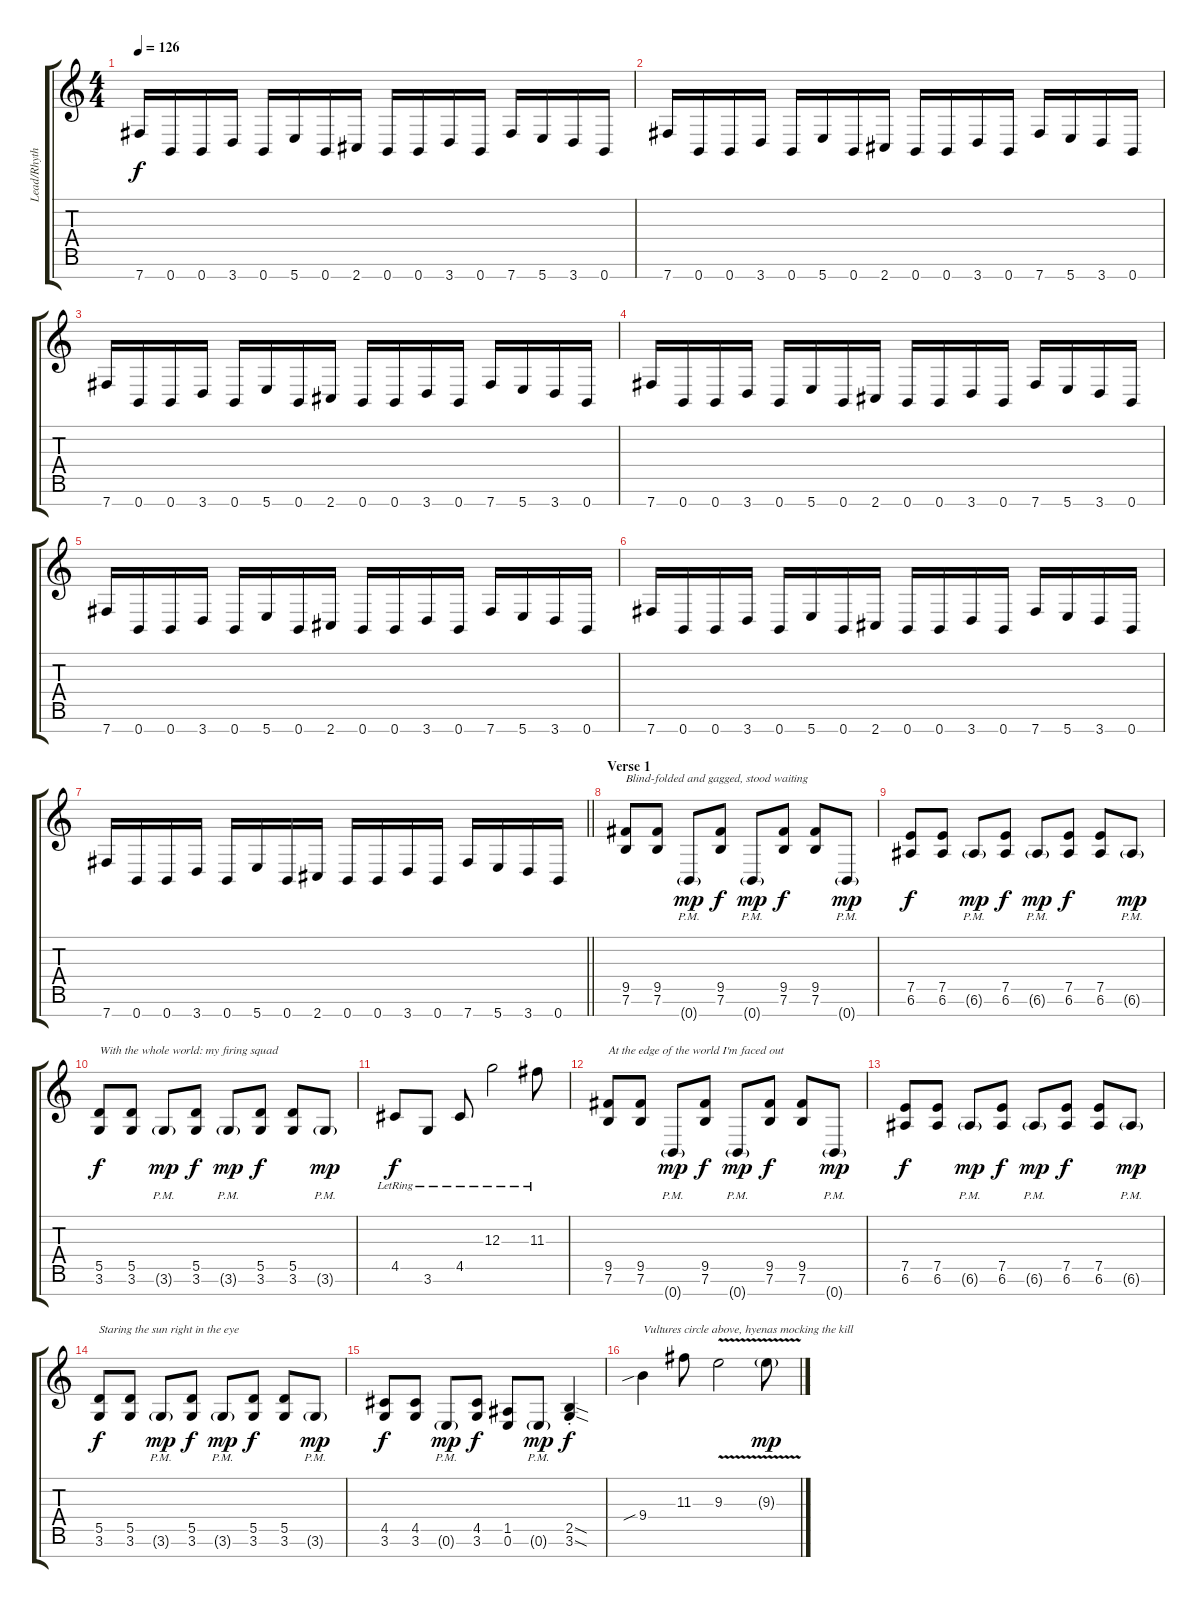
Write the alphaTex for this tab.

\track ("Lead/Rhythm" "Lead/Rhyth") {instrument distortionguitar}
\staff {score tabs}
\tuning (E4 B3 G3 D3 A2 E2 B1) {hide}
\ts (4 4)
\tempo 126
\clef g2
\ks c
7.7.16{dy f} 0.7.16 0.7.16 3.7.16 0.7.16 5.7.16 0.7.16 2.7.16 0.7.16 0.7.16 3.7.16 0.7.16 7.7.16 5.7.16 3.7.16 0.7.16 |
7.7.16 0.7.16 0.7.16 3.7.16 0.7.16 5.7.16 0.7.16 2.7.16 0.7.16 0.7.16 3.7.16 0.7.16 7.7.16 5.7.16 3.7.16 0.7.16 |
7.7.16 0.7.16 0.7.16 3.7.16 0.7.16 5.7.16 0.7.16 2.7.16 0.7.16 0.7.16 3.7.16 0.7.16 7.7.16 5.7.16 3.7.16 0.7.16 |
7.7.16 0.7.16 0.7.16 3.7.16 0.7.16 5.7.16 0.7.16 2.7.16 0.7.16 0.7.16 3.7.16 0.7.16 7.7.16 5.7.16 3.7.16 0.7.16 |
7.7.16 0.7.16 0.7.16 3.7.16 0.7.16 5.7.16 0.7.16 2.7.16 0.7.16 0.7.16 3.7.16 0.7.16 7.7.16 5.7.16 3.7.16 0.7.16 |
7.7.16 0.7.16 0.7.16 3.7.16 0.7.16 5.7.16 0.7.16 2.7.16 0.7.16 0.7.16 3.7.16 0.7.16 7.7.16 5.7.16 3.7.16 0.7.16 |
\barLineRight lightlight
7.7.16 0.7.16 0.7.16 3.7.16 0.7.16 5.7.16 0.7.16 2.7.16 0.7.16 0.7.16 3.7.16 0.7.16 7.7.16 5.7.16 3.7.16 0.7.16 |
\section ("" "Verse 1")
(9.5 7.6).8{txt "Blind-folded and gagged, stood waiting"} (9.5 7.6).8 0.7{g pm}.8{dy mp} (9.5 7.6).8{dy f} 0.7{g pm}.8{dy mp} (9.5 7.6).8{dy f} (9.5 7.6).8 0.7{g pm}.8{dy mp} |
(7.5 6.6).8{dy f} (7.5 6.6).8 6.6{g pm}.8{dy mp} (7.5 6.6).8{dy f} 6.6{g pm}.8{dy mp} (7.5 6.6).8{dy f} (7.5 6.6).8 6.6{g pm}.8{dy mp} |
(5.5 3.6).8{txt "With the whole world: my firing squad" dy f} (5.5 3.6).8 3.6{g pm}.8{dy mp} (5.5 3.6).8{dy f} 3.6{g pm}.8{dy mp} (5.5 3.6).8{dy f} (5.5 3.6).8 3.6{g pm}.8{dy mp} |
4.5{lr}.8{dy f} 3.6{lr}.8 4.5{lr}.8 12.3{lr}.2 11.3{lr}.8 |
(9.5 7.6).8{txt "At the edge of the world I'm faced out"} (9.5 7.6).8 0.7{g pm}.8{dy mp} (9.5 7.6).8{dy f} 0.7{g pm}.8{dy mp} (9.5 7.6).8{dy f} (9.5 7.6).8 0.7{g pm}.8{dy mp} |
(7.5 6.6).8{dy f} (7.5 6.6).8 6.6{g pm}.8{dy mp} (7.5 6.6).8{dy f} 6.6{g pm}.8{dy mp} (7.5 6.6).8{dy f} (7.5 6.6).8 6.6{g pm}.8{dy mp} |
(5.5 3.6).8{txt "Staring the sun right in the eye" dy f} (5.5 3.6).8 3.6{g pm}.8{dy mp} (5.5 3.6).8{dy f} 3.6{g pm}.8{dy mp} (5.5 3.6).8{dy f} (5.5 3.6).8 3.6{g pm}.8{dy mp} |
(4.5 3.6).8{dy f} (4.5 3.6).8 0.6{g pm}.8{dy mp} (4.5 3.6).8{dy f} (1.5 0.6).8 0.6{g pm}.8{dy mp} (2.5{sod st} 3.6{sod st}).4{dy f} |
9.4{sib}.4{txt "Vultures circle above, hyenas mocking the kill"} 11.3.8 9.3{v}.2 9.3{v g}.8{dy mp}
